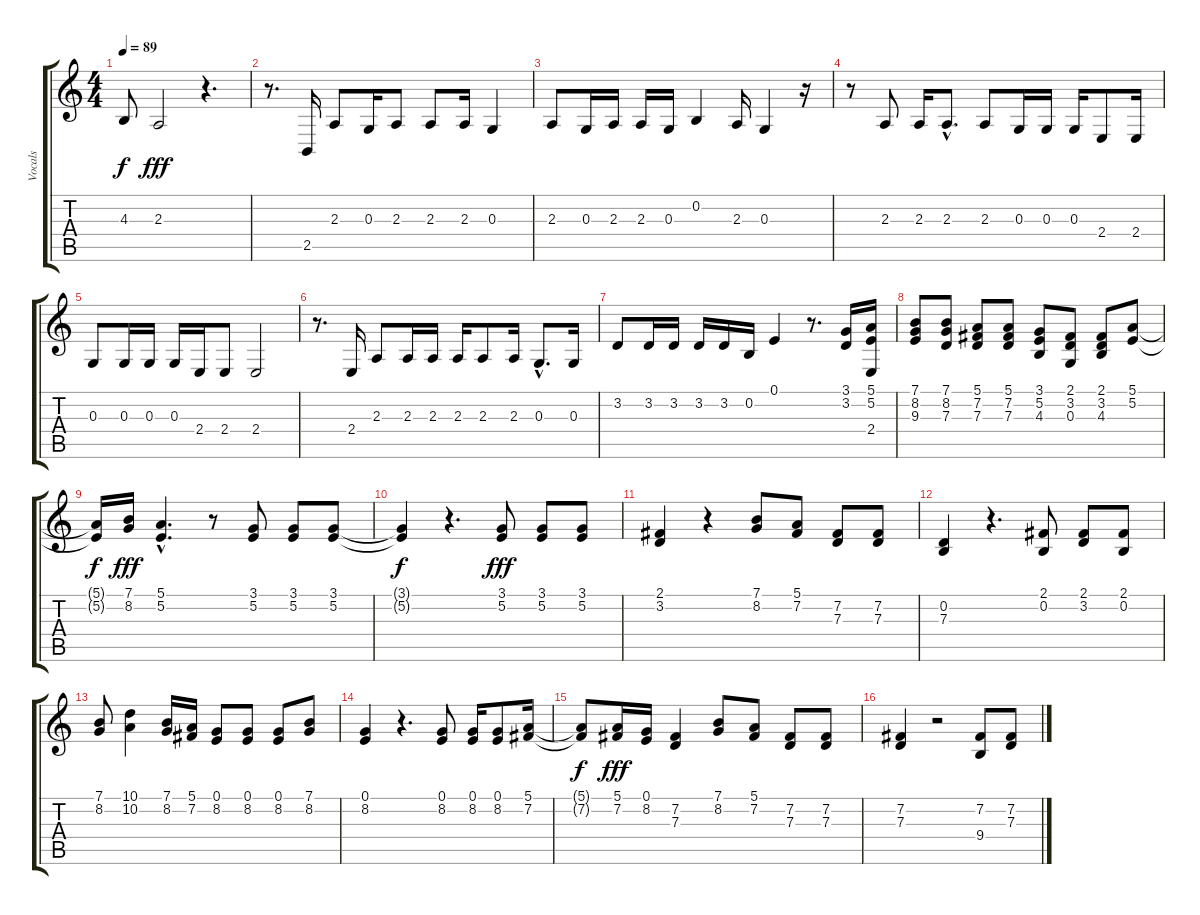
\track ("Vocals" "Vocals") {instrument tenorsax}
\staff {score tabs}
\tuning (E4 B3 G3 D3 A2 E2) {hide}
\ts (4 4)
\tempo 89
\clef g2
\ks c
4.3{t}.8{dy f} 2.3.2{dy fff} r.4{d} |
r.8{d} 2.5.16 2.3.8 0.3.16 2.3.8 2.3.8 2.3.16 0.3.4 |
2.3.8 0.3.16 2.3.16 2.3.16 0.3.16 0.2.4 2.3.16 0.3.4 r.16 |
r.8 2.3.8 2.3.16 2.3{hac}.8{d} 2.3.8 0.3.16 0.3.16 0.3.16 2.4.8 2.4.16 |
0.3.8 0.3.16 0.3.16 0.3.16 2.4.16 2.4.8 2.4.2 |
r.8{d} 2.4.16 2.3.8 2.3.16 2.3.16 2.3.16 2.3.8 2.3.16 0.3{hac}.8{d} 0.3.16 |
3.2.8 3.2.16 3.2.16 3.2.16 3.2.16 0.2.16 0.1.4 r.8{d} (3.1 3.2).16 (5.1 5.2 2.4).16 |
(7.1 8.2 9.3).8 (7.1 8.2 7.3).8 (5.1 7.2 7.3).8 (5.1 7.2 7.3).8 (3.1 5.2 4.3).8 (2.1 3.2 0.3).8 (2.1 3.2 4.3).8 (5.1 5.2).8 |
(5.1{t} 5.2{t}).16{dy f} (7.1 8.2).16{dy fff} (5.1{hac} 5.2{hac}).4{d} r.8 (3.1 5.2).8 (3.1 5.2).8 (3.1 5.2).8 |
(3.1{t} 5.2{t}).4{dy f} r.4{d} (3.1 5.2).8{dy fff} (3.1 5.2).8 (3.1 5.2).8 |
(2.1 3.2).4 r.4 (7.1 8.2).8 (5.1 7.2).8 (7.2 7.3).8 (7.2 7.3).8 |
(0.2 7.3).4 r.4{d} (2.1 0.2).8 (2.1 3.2).8 (2.1 0.2).8 |
(7.1 8.2).8 (10.1 10.2).4 (7.1 8.2).16 (5.1 7.2).16 (0.1 8.2).8 (0.1 8.2).8 (0.1 8.2).8 (7.1 8.2).8 |
(0.1 8.2).4 r.4{d} (0.1 8.2).8 (0.1 8.2).16 (0.1 8.2).8 (5.1 7.2).16 |
(5.1{t} 7.2{t}).8{dy f} (5.1 7.2).16{dy fff} (0.1 8.2).16 (7.2 7.3).4 (7.1 8.2).8 (5.1 7.2).8 (7.2 7.3).8 (7.2 7.3).8 |
(7.2 7.3).4 r.2 (7.2 9.4).8 (7.2 7.3).8
